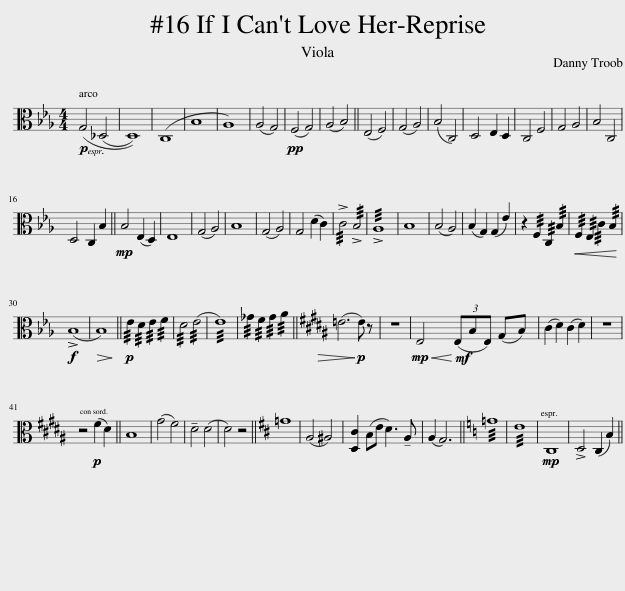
X:1
L:1/8
M:4/4
I:linebreak $
K:Eb
V:1 alto
V:1
!p! (G,4 (_D,4 | D,8)) | (C,8 | B,8 | A,8) | %5
 (A,4 G,4) |!pp! (F,4 G,4) | (A,4 B,4) || (E,4 F,4) | (G,4 A,4) | %10
 (B,4 C,4) | D,4 E,2 D,2 | C,4 F,4 | G,4 A,4 | B,4 C,4 |$ %15
 D,4 C,2 B,2 ||!mp! B,4 (E,2 D,2) | E,8 | (G,4 A,4) | B,8 | %20
 (G,4 A,4) | G,4 (D2 C2) | !///!!>!C4 !///!!>!B,4 | !///!!>!A,8 | B,8 | %25
 (B,4 A,4) | (B,2 G,2) (G,2 E2) | z2 !///!F,2 !///!C,2 !///!B,2 |!<(! !///!F,2 !///!E,2 !///!C2 !///!B,2!<)! |$!f! (!>!B,8 | %30
!>(! B,8)!>)! ||!p! !///!E2 !///!D2 !///!E2 !///!F2 | !///!D4 (!///!E4 | !///!E8) | !///!_G2 !///!F2 !///!G2 !///!A2 || %35
[K:B]!>(! (=E6!p! E) z!>)! | z8 |!mp!!<(! E,4!mf! (3(E,B,E,) (G,B,)!<)! | (C2 D2) (C2 D2) | z8 |$ %40
 z4!p! (F2 D2) || B,8 | (G4 F4) | !tenuto!D4 (D4 | D4) z4 || %45
[K:D] =G8 | (A,4 ^A,4) | [D,C]2 (B,E D3) !tenuto!A, | (A,2 G,6) ||[K:C] !///!=G8 | %50
 !///!E8 |!mp! C,8 | !>!D,4 (C,2 B,2) || %53
